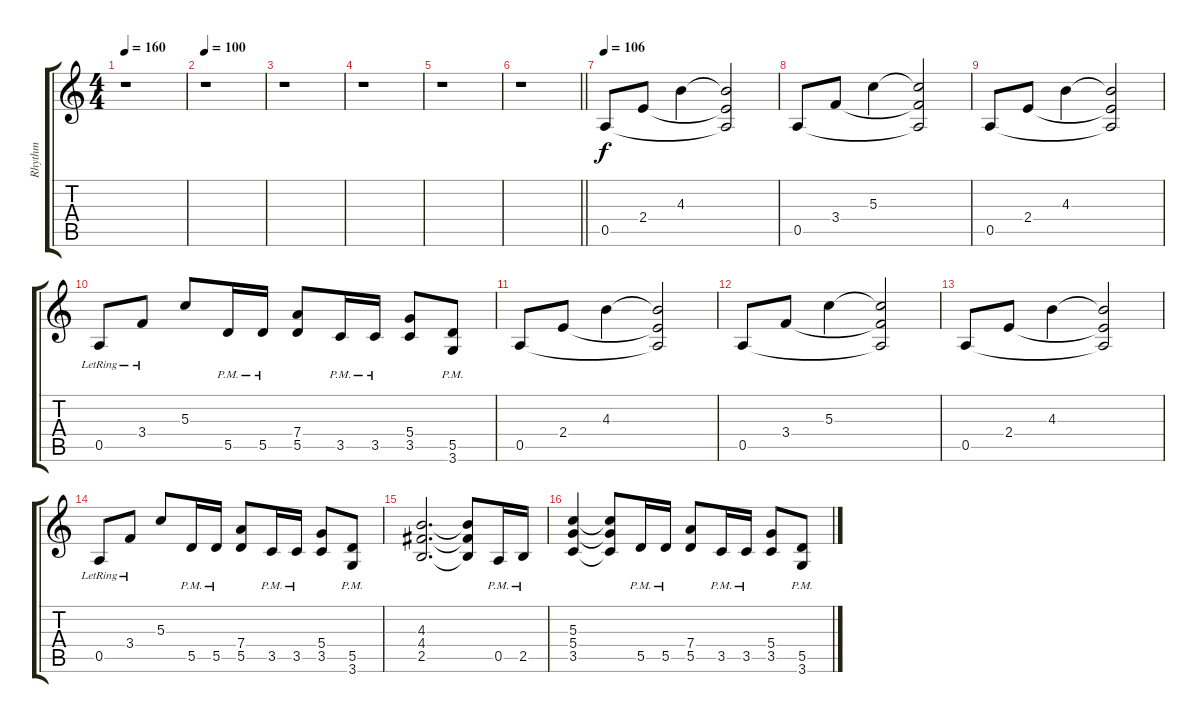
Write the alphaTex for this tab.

\track ("Rhythm" "Rhythm") {instrument overdrivenguitar}
\staff {score tabs}
\tuning (E4 B3 G3 D3 A2 E2) {hide}
\ts (4 4)
\tempo 160
\clef g2
\ks c
r.1{dy f} |
\tempo 100
r.1 |
r.1 |
r.1 |
r.1 |
\barLineRight lightlight
r.1 |
\tempo 106
0.5.8 2.4.8 4.3.4 (4.3{t} 2.4{t} 0.5{t}).2 |
0.5.8 3.4.8 5.3.4 (5.3{t} 3.4{t} 0.5{t}).2 |
0.5.8 2.4.8 4.3.4 (4.3{t} 2.4{t} 0.5{t}).2 |
0.5{lr}.8 3.4{lr}.8 5.3.8 5.5{pm}.16 5.5{pm}.16 (7.4 5.5).8 3.5{pm}.16 3.5{pm}.16 (5.4 3.5).8 (5.5 3.6{pm}).8 |
0.5.8 2.4.8 4.3.4 (4.3{t} 2.4{t} 0.5{t}).2 |
0.5.8 3.4.8 5.3.4 (5.3{t} 3.4{t} 0.5{t}).2 |
0.5.8 2.4.8 4.3.4 (4.3{t} 2.4{t} 0.5{t}).2 |
0.5{lr}.8 3.4{lr}.8 5.3.8 5.5{pm}.16 5.5{pm}.16 (7.4 5.5).8 3.5{pm}.16 3.5{pm}.16 (5.4 3.5).8 (5.5 3.6{pm}).8 |
(4.3 4.4 2.5).2{d} (4.3{t} 4.4{t} 2.5{t}).8 0.5{pm}.16 2.5{pm}.16 |
(5.3 5.4 3.5).4 (5.3{t} 5.4{t} 3.5{t}).8 5.5{pm}.16 5.5{pm}.16 (7.4 5.5).8 3.5{pm}.16 3.5{pm}.16 (5.4 3.5).8 (5.5 3.6{pm}).8
